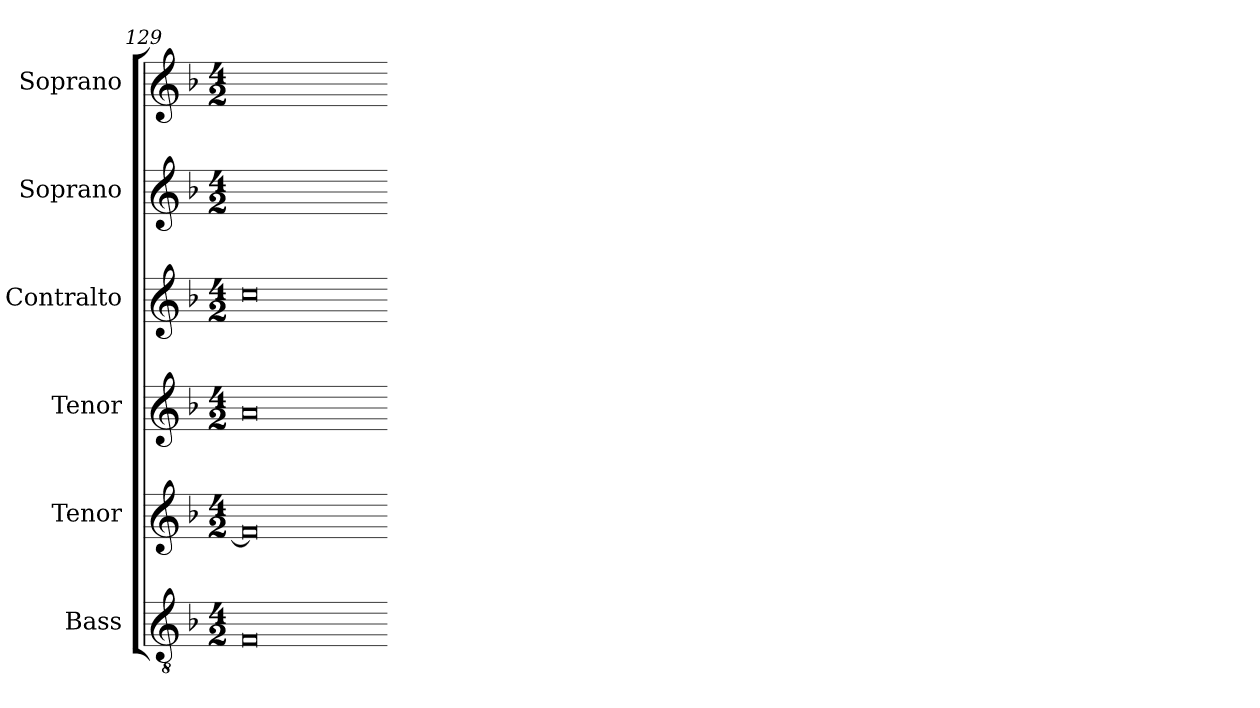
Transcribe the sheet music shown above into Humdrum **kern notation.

**kern	**kern	**kern	**kern	**kern	**kern
*part6	*part5	*part4	*part3	*part2	*part1
*staff6	*staff5	*staff4	*staff3	*staff2	*staff1
*I"Bass	*I"Tenor	*I"Tenor	*I"Contralto	*I"Soprano	*I"Soprano
*I'B	*I'T	*I'T	*I'A	*I'S	*I'S
*clefGv2	*clefG2	*clefG2	*clefG2	*clefG2	*clefG2
*k[b-]	*k[b-]	*k[b-]	*k[b-]	*k[b-]	*k[b-]
*F:ion	*F:ion	*F:ion	*F:ion	*F:ion	*F:ion
*M4/2	*M4/2	*M4/2	*M4/2	*M4/2	*M4/2
=129	=129	=129	=129	=129	=129
0F	0f]	0a	0cc	0ryy	0ryy
=-	=-	=-	=-	=-	=-
*-	*-	*-	*-	*-	*-
